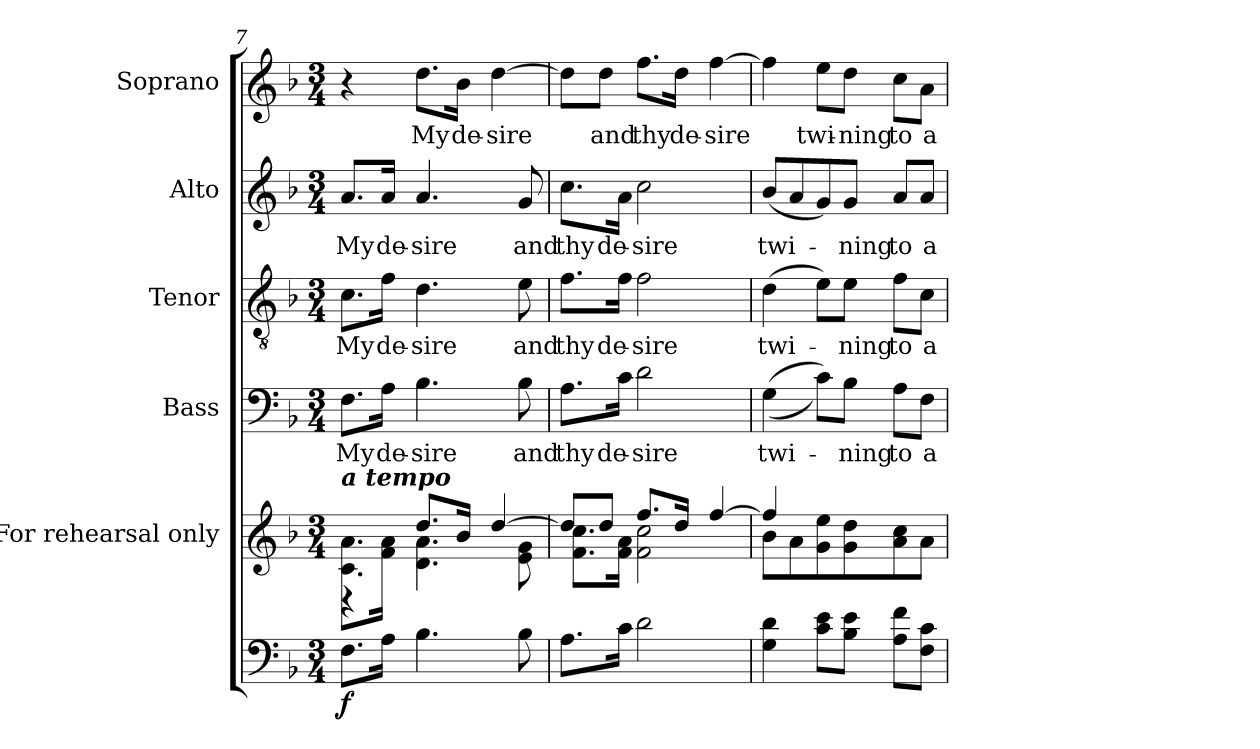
**kern	**dynam	**kern	**kern	**text	**kern	**text	**kern	**text	**kern	**text
*part6	*part6	*part5	*part4	*part4	*part3	*part3	*part2	*part2	*part1	*part1
*staff6	*staff6	*staff5	*staff4	*staff4	*staff3	*staff3	*staff2	*staff2	*staff1	*staff1
*	*	*I"For  rehearsal  only	*I"Bass	*	*I"Tenor	*	*I"Alto	*	*I"Soprano	*
*	*	*	*I'B	*	*I'T	*	*I'A	*	*I'S	*
!!LO:PB:g=z
*clefF4	*	*clefG2	*clefF4	*	*clefGv2	*	*clefG2	*	*clefG2	*
*	*	*	*	*	*ITrd7c12	*	*	*	*	*
*k[b-]	*	*k[b-]	*k[b-]	*	*k[b-]	*	*k[b-]	*	*k[b-]	*
*F:	*	*F:	*F:	*	*F:	*	*F:	*	*F:	*
*M3/4	*	*M3/4	*M3/4	*	*M3/4	*	*M3/4	*	*M3/4	*
=7	=7	=7	=7	=7	=7	=7	=7	=7	=7	=7
*	*	*^	*	*	*	*	*	*	*	*
!	!	!	!	!	!LO:LY:b:color=#000000	!	!	!	!	!	!
!	!	!	!	!	!	!	!LO:LY:b:color=#000000	!	!	!	!
!	!	!LO:TX:a:Bi:t=a  tempo	!	!	!	!	!	!	!	!	!
!	!	!	!	!	!	!	!	!	!LO:LY:b:color=#000000	!	!
8.Fi\L	f	8.ci\ 8.aiL	4r	8.Fi\L	My	8.Ci\L	My	8.ai/L	My	4r	.
!	!	!	!	!	!LO:LY:b:color=#000000	!	!	!	!	!	!
!	!	!	!	!	!	!	!LO:LY:b:color=#000000	!	!	!	!
!	!	!	!	!	!	!	!	!	!LO:LY:b:color=#000000	!	!
16Ai\Jk	.	16fi\ 16aiJk	.	16Ai\Jk	de-	16Fi\Jk	de-	16ai/Jk	de-	.	.
!	!	!	!	!	!LO:LY:b:color=#000000	!	!	!	!	!	!
!	!	!	!	!	!	!	!LO:LY:b:color=#000000	!	!	!	!
!	!	!	!	!	!	!	!	!	!LO:LY:b:color=#000000	!	!
!	!	!	!	!	!	!	!	!	!	!	!LO:LY:b:color=#000000
4.B-i\	.	8.ddi/L	4.di\ 4.ai	4.B-i\	-sire	4.Di\	-sire	4.ai/	-sire	8.ddi\L	My
!	!	!	!	!	!	!	!	!	!	!	!LO:LY:b:color=#000000
.	.	16b-i/Jk	.	.	.	.	.	.	.	16b-i\Jk	de-
!	!	!	!	!	!	!	!	!	!	!	!LO:LY:b:color=#000000
.	.	[4ddi/	.	.	.	.	.	.	.	[4ddi\	-sire
!	!	!	!	!	!LO:LY:b:color=#000000	!	!	!	!	!	!
!	!	!	!	!	!	!	!LO:LY:b:color=#000000	!	!	!	!
!	!	!	!	!	!	!	!	!	!LO:LY:b:color=#000000	!	!
8B-i\	.	.	8ei\ 8gi	8B-i\	and	8Ei\	and	8gi/	and	.	.
=8	=8	=8	=8	=8	=8	=8	=8	=8	=8	=8	=8
!	!	!	!	!	!LO:LY:b:color=#000000	!	!	!	!	!	!
!	!	!	!	!	!	!	!LO:LY:b:color=#000000	!	!	!	!
!	!	!	!	!	!	!	!	!	!LO:LY:b:color=#000000	!	!
8.Ai\L	.	8ddi/L]	8.fi\ 8.cciL	8.Ai\L	thy	8.Fi\L	thy	8.cci\L	thy	8ddi\L]	.
!	!	!	!	!	!	!	!	!	!	!	!LO:LY:b:color=#000000
.	.	8ddi/J	.	.	.	.	.	.	.	8ddi\J	and
!	!	!	!	!	!LO:LY:b:color=#000000	!	!	!	!	!	!
!	!	!	!	!	!	!	!LO:LY:b:color=#000000	!	!	!	!
!	!	!	!	!	!	!	!	!	!LO:LY:b:color=#000000	!	!
16ci\Jk	.	.	16fi\ 16aiJk	16ci\Jk	de-	16Fi\Jk	de-	16ai\Jk	de-	.	.
!	!	!	!	!	!LO:LY:b:color=#000000	!	!	!	!	!	!
!	!	!	!	!	!	!	!LO:LY:b:color=#000000	!	!	!	!
!	!	!	!	!	!	!	!	!	!LO:LY:b:color=#000000	!	!
!	!	!	!	!	!	!	!	!	!	!	!LO:LY:b:color=#000000
2di\	.	8.ffi/L	2fi\ 2cci	2di\	-sire	2Fi\	-sire	2cci\	-sire	8.ffi\L	thy
!	!	!	!	!	!	!	!	!	!	!	!LO:LY:b:color=#000000
.	.	16ddi/Jk	.	.	.	.	.	.	.	16ddi\Jk	de-
!	!	!	!	!	!	!	!	!	!	!	!LO:LY:b:color=#000000
.	.	[4ffi/	.	.	.	.	.	.	.	[4ffi\	-sire
=9	=9	=9	=9	=9	=9	=9	=9	=9	=9	=9	=9
!	!	!	!	!	!LO:LY:b:color=#000000	!	!	!	!	!	!
!	!	!	!	!	!	!	!LO:LY:b:color=#000000	!	!	!	!
!	!	!	!	!	!	!	!	!	!LO:LY:b:color=#000000	!	!
4Gi\ 4di	.	4ffi/]	8b-i\L	((4Gi\	twi-	(4Di\	twi-	(8b-i/L	twi-	4ffi\]	.
.	.	.	8ai\	.	.	.	.	8ai/	.	.	.
!	!	!	!	!	!	!	!	!	!	!	!LO:LY:b:color=#000000
8ci\ 8eiL	.	8ryy	8gi\ 8eei	8ci\L))	.	8Ei\L)	.	8gi/)	.	8eei\L	twi-
!	!	!	!	!	!LO:LY:b:color=#000000	!	!	!	!	!	!
!	!	!	!	!	!	!	!LO:LY:b:color=#000000	!	!	!	!
!	!	!	!	!	!	!	!	!	!LO:LY:b:color=#000000	!	!
!	!	!	!	!	!	!	!	!	!	!	!LO:LY:b:color=#000000
8B-i\ 8eiJ	.	8ryy	8gi\ 8ddi	8B-i\J	-ning	8Ei\J	-ning	8gi/J	-ning	8ddi\J	-ning
!	!	!	!	!	!LO:LY:b:color=#000000	!	!	!	!	!	!
!	!	!	!	!	!	!	!LO:LY:b:color=#000000	!	!	!	!
!	!	!	!	!	!	!	!	!	!LO:LY:b:color=#000000	!	!
!	!	!	!	!	!	!	!	!	!	!	!LO:LY:b:color=#000000
8Ai\ 8fiL	.	8ryy	8ai\ 8cci	8Ai\L	to	8Fi\L	to	8ai/L	to	8cci\L	to
!	!	!	!	!	!LO:LY:b:color=#000000	!	!	!	!	!	!
!	!	!	!	!	!	!	!LO:LY:b:color=#000000	!	!	!	!
!	!	!	!	!	!	!	!	!	!LO:LY:b:color=#000000	!	!
!	!	!	!	!	!	!	!	!	!	!	!LO:LY:b:color=#000000
8Fi\ 8ciJ	.	8ryy	8ai\J	8Fi\J	a	8Ci\J	a	8ai/J	a	8ai\J	a
*	*	*v	*v	*	*	*	*	*	*	*	*
=	=	=	=	=	=	=	=	=	=	=
*-	*-	*-	*-	*-	*-	*-	*-	*-	*-	*-
